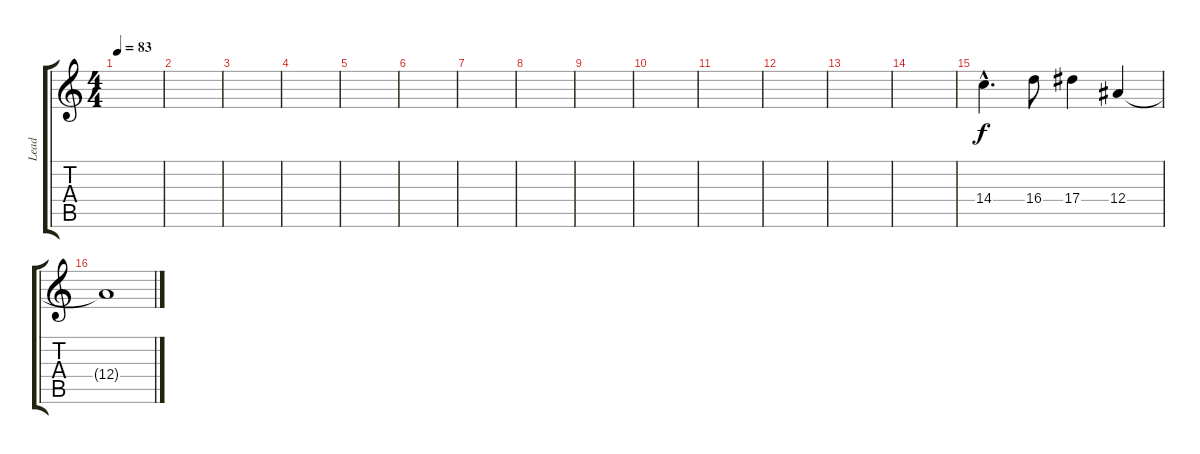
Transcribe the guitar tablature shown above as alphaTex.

\track ("Lead" "Lead") {instrument distortionguitar}
\staff {score tabs}
\tuning (C4 G3 Eb3 Bb2 F2 C2) {hide}
\ts (4 4)
\tempo 83
\clef g2
\ks c
|
|
|
|
|
|
|
|
|
|
|
|
|
|
14.4{hac}.4{d} 16.4.8 17.4.4 12.4.4 |
12.4{t}.1
